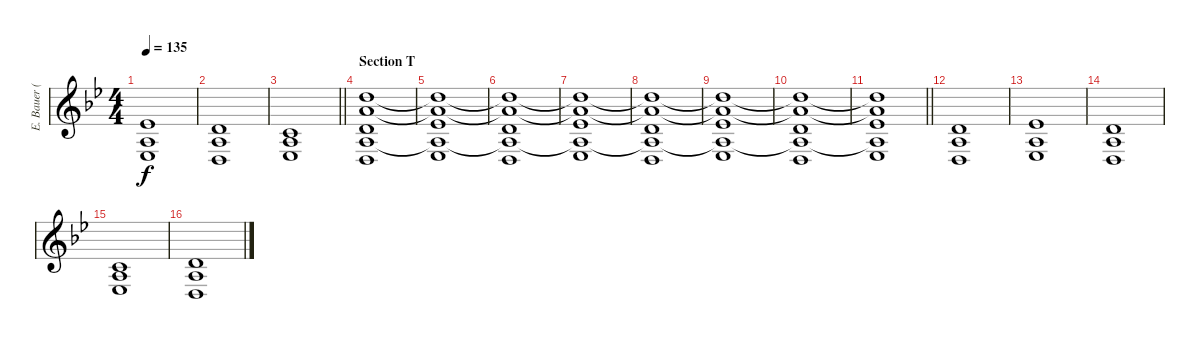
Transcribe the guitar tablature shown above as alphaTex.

\track ("E. Bauer (Keyboard)" "E. Bauer (") {instrument choiraahs}
\staff {score}
\tuning (E4 B3 G3 D3 A2 E2 B1) {hide}
\ts (4 4)
\tempo 135
\clef g2
\ks gminor
(4.2 2.3 1.4).1{dy f} |
(3.2 2.3 0.4).1 |
\barLineRight lightlight
(1.2 2.3 1.4).1 |
\section ("" "Section T")
(5.1 3.2 19.3 7.4 5.5).1 |
(5.1{t} 4.2 19.3{t} 7.4{t} 6.5).1 |
(5.1{t} 3.2 19.3{t} 7.4{t} 5.5).1 |
(5.1{t} 4.2 19.3{t} 7.4{t} 6.5).1 |
(5.1{t} 3.2 19.3{t} 7.4{t} 5.5).1 |
(5.1{t} 4.2 19.3{t} 7.4{t} 6.5).1 |
(5.1{t} 3.2 19.3{t} 7.4{t} 5.5).1 |
\barLineRight lightlight
(5.1{t} 4.2 19.3{t} 7.4{t} 6.5).1 |
(3.2 2.3 0.4).1 |
(4.2 2.3 1.4).1 |
(3.2 2.3 0.4).1 |
(1.2 2.3 1.4).1 |
(3.2 2.3 0.4).1
